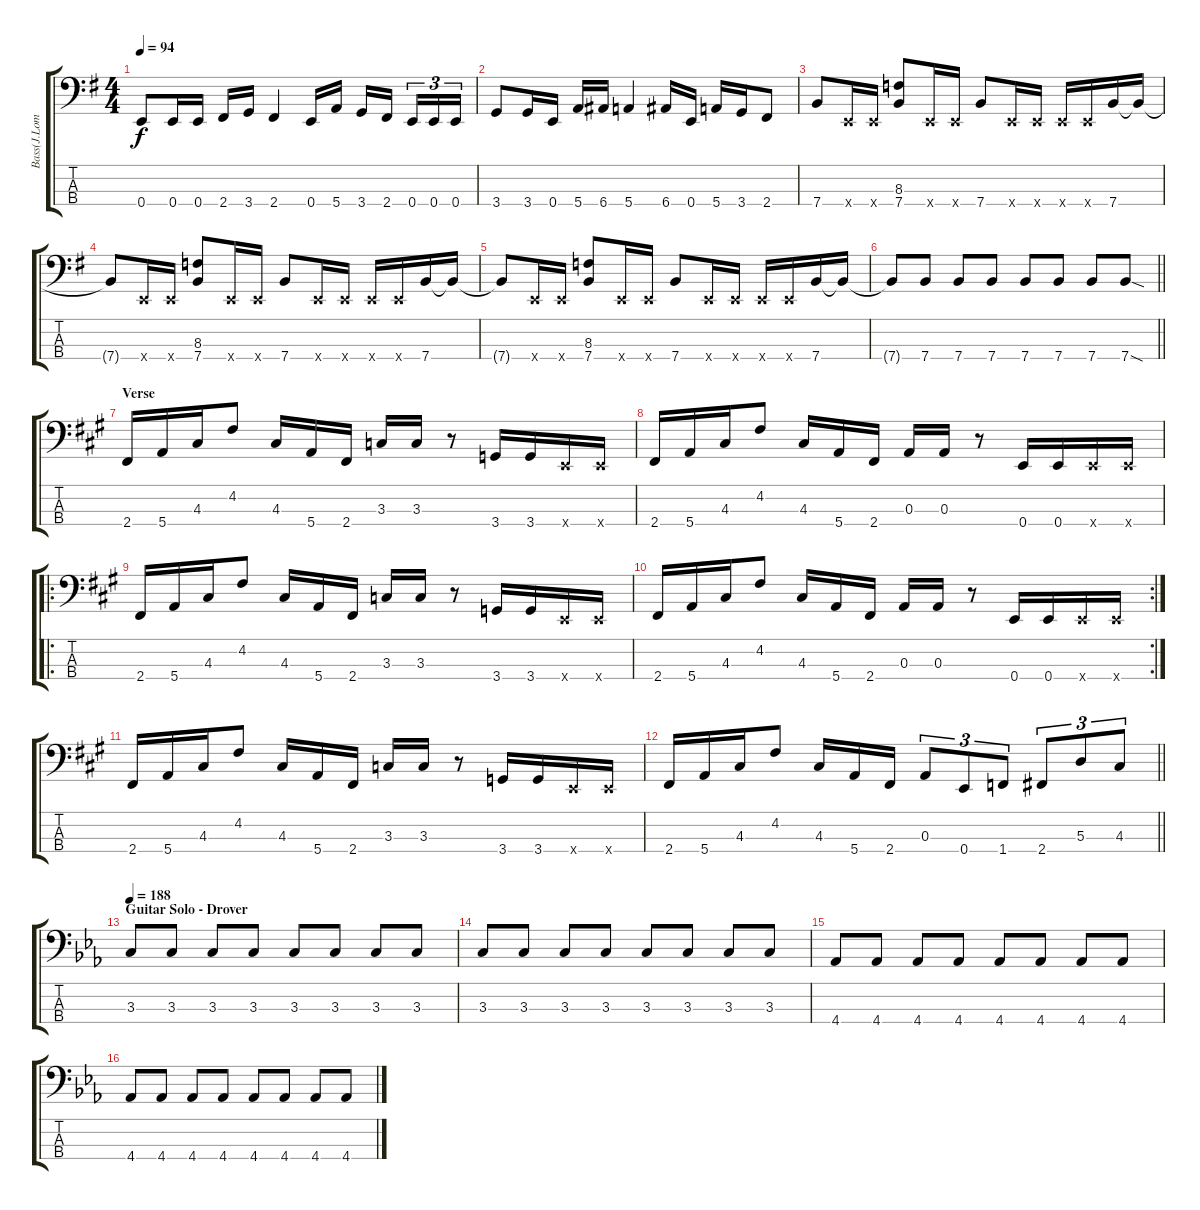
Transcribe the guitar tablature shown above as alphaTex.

\track ("Bass(J.Lomenzo)" "Bass(J.Lom") {instrument electricbasspick}
\staff {score tabs}
\tuning (G2 D2 A1 E1) {hide}
\ts (4 4)
\tempo 94
\clef f4
\ks g
0.4.8{dy f} 0.4.16 0.4.16 2.4.16 3.4.16 2.4.4 0.4.16 5.4.16 3.4.16 2.4.16{beam splitsecondary} 0.4.16{tu (3 2)} 0.4.16{tu (3 2)} 0.4.16{tu (3 2)} |
3.4.8 3.4.16 0.4.16 5.4.16 6.4.16 5.4.4 6.4.16 0.4.16 5.4.16 3.4.16 2.4.8 |
7.4.8 0.4{x}.16 0.4{x}.16 (8.3 7.4).8 0.4{x}.16 0.4{x}.16 7.4.8 0.4{x}.16 0.4{x}.16 0.4{x}.16 0.4{x}.16 7.4.16 7.4{t}.16 |
7.4{t}.8 0.4{x}.16 0.4{x}.16 (8.3 7.4).8 0.4{x}.16 0.4{x}.16 7.4.8 0.4{x}.16 0.4{x}.16 0.4{x}.16 0.4{x}.16 7.4.16 7.4{t}.16 |
7.4{t}.8 0.4{x}.16 0.4{x}.16 (8.3 7.4).8 0.4{x}.16 0.4{x}.16 7.4.8 0.4{x}.16 0.4{x}.16 0.4{x}.16 0.4{x}.16 7.4.16 7.4{t}.16 |
\barLineRight lightlight
7.4{t}.8 7.4.8 7.4.8 7.4.8 7.4.8 7.4.8 7.4.8 7.4{sod}.8 |
\section ("" "Verse")
\ks a
2.4.16 5.4.16 4.3.16 4.2.8 4.3.16 5.4.16 2.4.16 3.3.16 3.3.16 r.8 3.4.16 3.4.16 0.4{x}.16 0.4{x}.16 |
2.4.16 5.4.16 4.3.16 4.2.8 4.3.16 5.4.16 2.4.16 0.3.16 0.3.16 r.8 0.4.16 0.4.16 0.4{x}.16 0.4{x}.16 |
\ro
2.4.16 5.4.16 4.3.16 4.2.8 4.3.16 5.4.16 2.4.16 3.3.16 3.3.16 r.8 3.4.16 3.4.16 0.4{x}.16 0.4{x}.16 |
\rc 2
2.4.16 5.4.16 4.3.16 4.2.8 4.3.16 5.4.16 2.4.16 0.3.16 0.3.16 r.8 0.4.16 0.4.16 0.4{x}.16 0.4{x}.16 |
2.4.16 5.4.16 4.3.16 4.2.8 4.3.16 5.4.16 2.4.16 3.3.16 3.3.16 r.8 3.4.16 3.4.16 0.4{x}.16 0.4{x}.16 |
\barLineRight lightlight
2.4.16 5.4.16 4.3.16 4.2.8 4.3.16 5.4.16 2.4.16 0.3.8{tu (3 2)} 0.4.8{tu (3 2)} 1.4.8{tu (3 2)} 2.4.8{tu (3 2)} 5.3.8{tu (3 2)} 4.3.8{tu (3 2)} |
\section ("" "Guitar Solo - Drover")
\tempo 188
\ks eb
3.3.8 3.3.8 3.3.8 3.3.8 3.3.8 3.3.8 3.3.8 3.3.8 |
3.3.8 3.3.8 3.3.8 3.3.8 3.3.8 3.3.8 3.3.8 3.3.8 |
4.4.8 4.4.8 4.4.8 4.4.8 4.4.8 4.4.8 4.4.8 4.4.8 |
4.4.8 4.4.8 4.4.8 4.4.8 4.4.8 4.4.8 4.4.8 4.4.8
